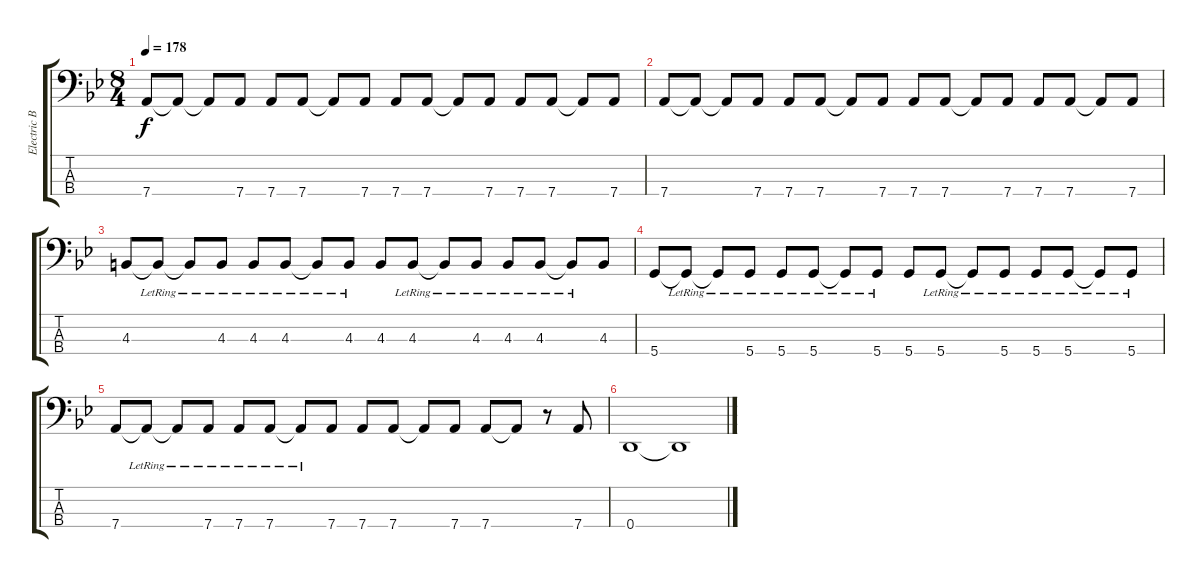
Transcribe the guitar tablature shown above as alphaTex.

\track ("Electric Bass" "Electric B") {instrument electricbassfinger}
\staff {score tabs}
\tuning (F2 C2 G1 D1) {hide}
\ts (8 4)
\tempo 178
\clef f4
\ks bb
7.4.8{dy f} 7.4{t}.8 7.4{t}.8 7.4.8 7.4.8 7.4.8 7.4{t}.8 7.4.8 7.4.8 7.4.8 7.4{t}.8 7.4.8 7.4.8 7.4.8 7.4{t}.8 7.4.8 |
7.4.8 7.4{t}.8 7.4{t}.8 7.4.8 7.4.8 7.4.8 7.4{t}.8 7.4.8 7.4.8 7.4.8 7.4{t}.8 7.4.8 7.4.8 7.4.8 7.4{t}.8 7.4.8 |
4.3.8 4.3{lr t}.8 4.3{lr t}.8 4.3{lr}.8 4.3{lr}.8 4.3{lr}.8 4.3{lr t}.8 4.3{lr}.8 4.3.8 4.3{lr}.8 4.3{lr t}.8 4.3{lr}.8 4.3{lr}.8 4.3{lr}.8 4.3{lr t}.8 4.3.8 |
5.4.8 5.4{lr t}.8 5.4{lr t}.8 5.4{lr}.8 5.4{lr}.8 5.4{lr}.8 5.4{lr t}.8 5.4{lr}.8 5.4.8 5.4{lr}.8 5.4{lr t}.8 5.4{lr}.8 5.4{lr}.8 5.4{lr}.8 5.4{lr t}.8 5.4{lr}.8 |
7.4.8 7.4{lr t}.8 7.4{lr t}.8 7.4{lr}.8 7.4{lr}.8 7.4{lr}.8 7.4{lr t}.8 7.4.8 7.4.8 7.4.8 7.4{t}.8 7.4.8 7.4.8 7.4{t}.8 r.8 7.4.8 |
0.4.1 0.4{t}.1
